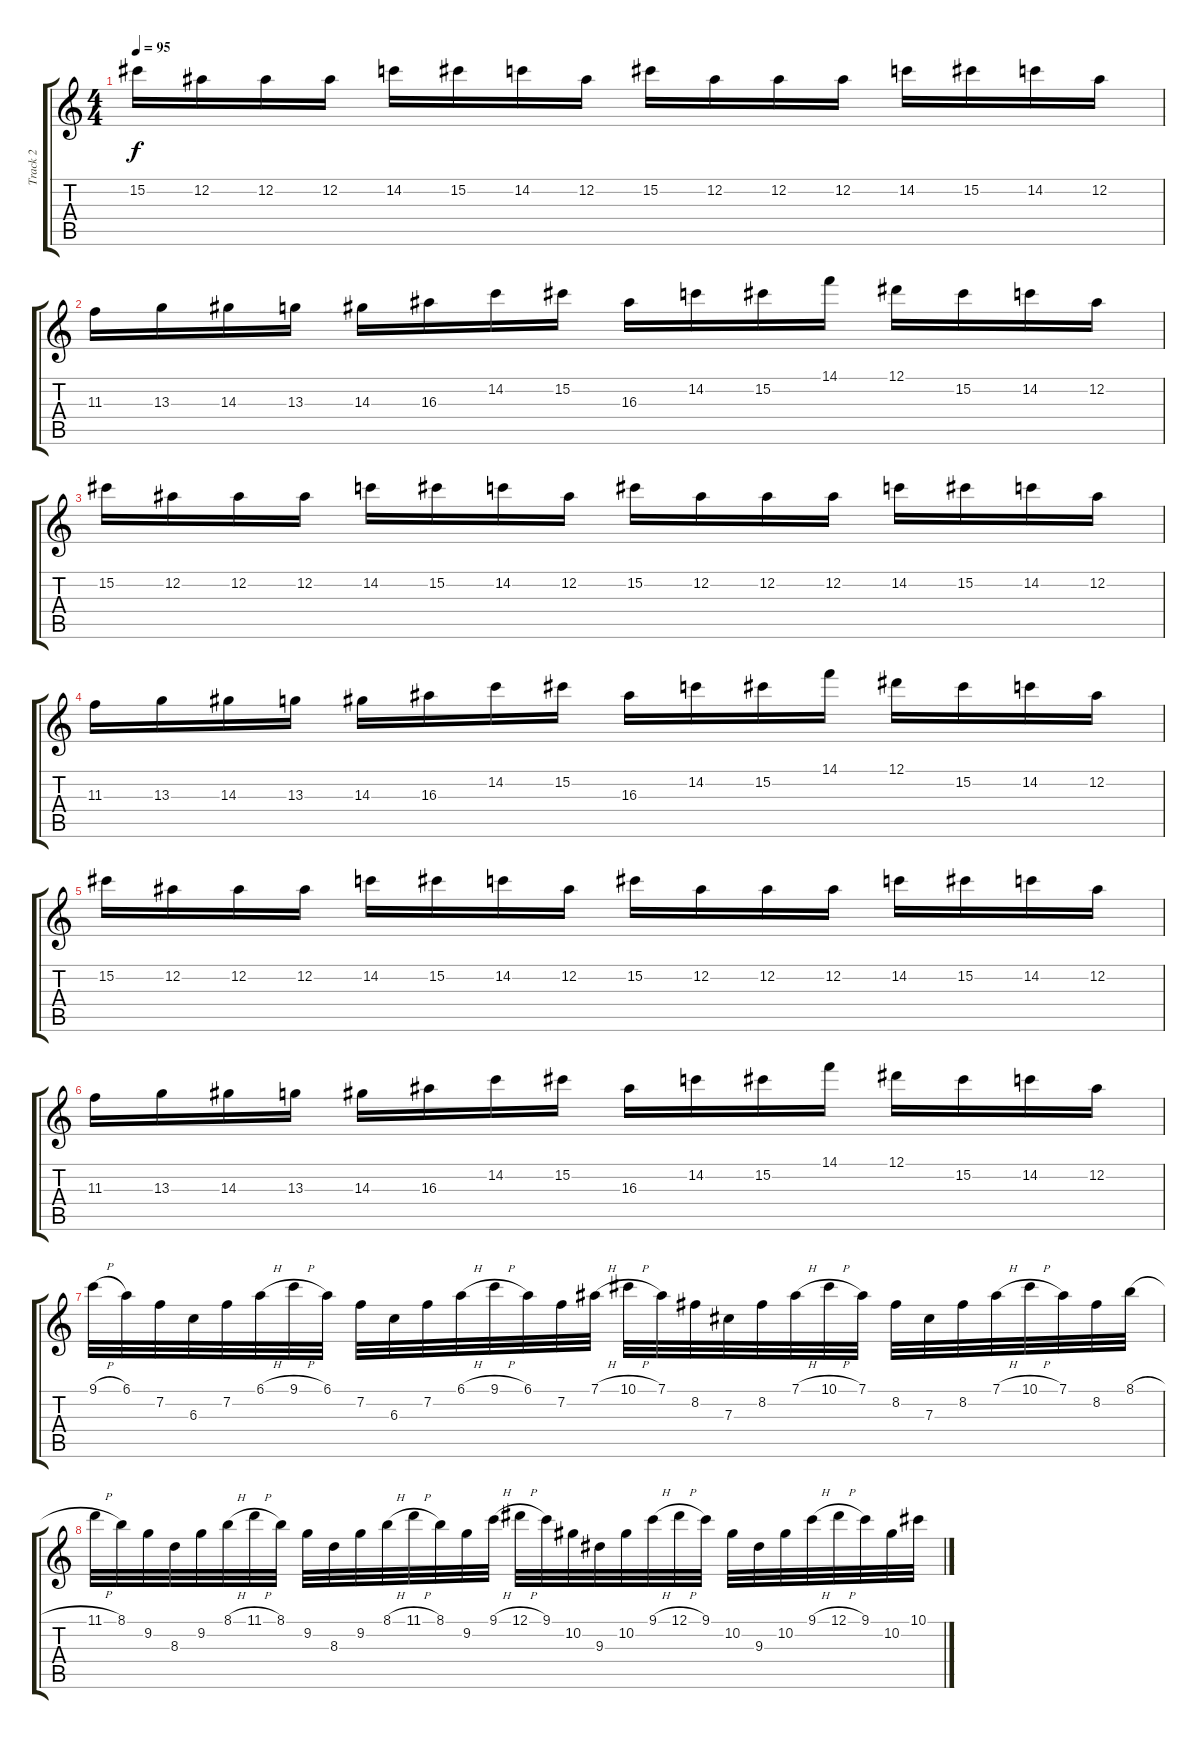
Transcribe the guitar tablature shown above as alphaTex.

\track ("Track 2" "Track 2") {instrument distortionguitar}
\staff {score tabs}
\tuning (Eb4 Bb3 Gb3 Db3 Ab2 Eb2) {hide}
\ts (4 4)
\tempo 95
\clef g2
\ks c
15.2.16{dy f} 12.2.16 12.2.16 12.2.16 14.2.16 15.2.16 14.2.16 12.2.16 15.2.16 12.2.16 12.2.16 12.2.16 14.2.16 15.2.16 14.2.16 12.2.16 |
11.3.16 13.3.16 14.3.16 13.3.16 14.3.16 16.3.16 14.2.16 15.2.16 16.3.16 14.2.16 15.2.16 14.1.16 12.1.16 15.2.16 14.2.16 12.2.16 |
15.2.16 12.2.16 12.2.16 12.2.16 14.2.16 15.2.16 14.2.16 12.2.16 15.2.16 12.2.16 12.2.16 12.2.16 14.2.16 15.2.16 14.2.16 12.2.16 |
11.3.16 13.3.16 14.3.16 13.3.16 14.3.16 16.3.16 14.2.16 15.2.16 16.3.16 14.2.16 15.2.16 14.1.16 12.1.16 15.2.16 14.2.16 12.2.16 |
15.2.16 12.2.16 12.2.16 12.2.16 14.2.16 15.2.16 14.2.16 12.2.16 15.2.16 12.2.16 12.2.16 12.2.16 14.2.16 15.2.16 14.2.16 12.2.16 |
11.3.16 13.3.16 14.3.16 13.3.16 14.3.16 16.3.16 14.2.16 15.2.16 16.3.16 14.2.16 15.2.16 14.1.16 12.1.16 15.2.16 14.2.16 12.2.16 |
9.1{h}.32 6.1.32 7.2.32 6.3.32 7.2.32 6.1{h}.32 9.1{h}.32 6.1.32 7.2.32 6.3.32 7.2.32 6.1{h}.32 9.1{h}.32 6.1.32 7.2.32 7.1{h}.32 10.1{h}.32 7.1.32 8.2.32 7.3.32 8.2.32 7.1{h}.32 10.1{h}.32 7.1.32 8.2.32 7.3.32 8.2.32 7.1{h}.32 10.1{h}.32 7.1.32 8.2.32 8.1{h}.32 |
11.1{h}.32 8.1.32 9.2.32 8.3.32 9.2.32 8.1{h}.32 11.1{h}.32 8.1.32 9.2.32 8.3.32 9.2.32 8.1{h}.32 11.1{h}.32 8.1.32 9.2.32 9.1{h}.32 12.1{h}.32 9.1.32 10.2.32 9.3.32 10.2.32 9.1{h}.32 12.1{h}.32 9.1.32 10.2.32 9.3.32 10.2.32 9.1{h}.32 12.1{h}.32 9.1.32 10.2.32 10.1{h}.32
